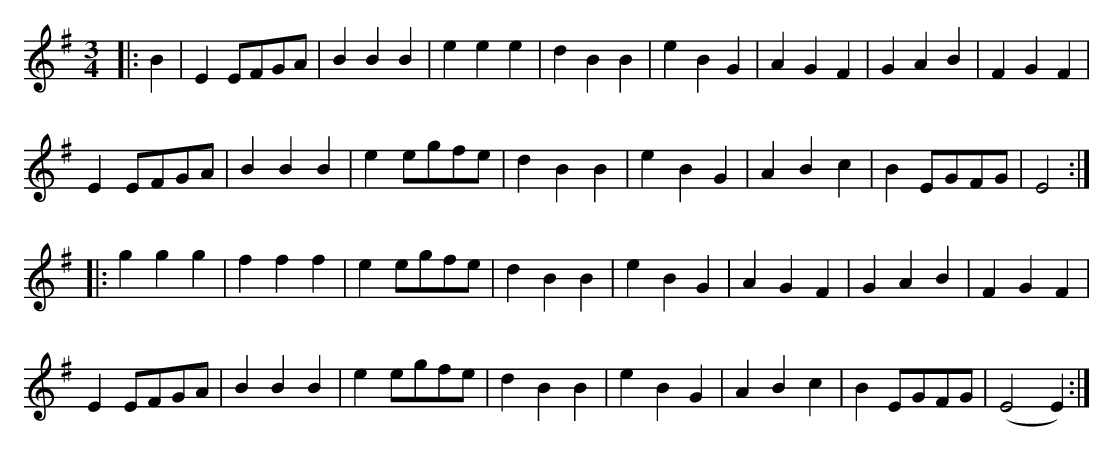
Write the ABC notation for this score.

X:1
M:3/4
K:G
|:B2|E2 EFGA|B2 B2 B2|e2 e2 e2|d2 B2 B2|e2 B2 G2|A2 G2 F2|G2 A2 B2|F2 G2 F2|
E2 EFGA|B2 B2 B2|e2 egfe|d2 B2 B2|e2 B2 G2|A2 B2 c2|B2 EGFG|E4:|
|:g2 g2 g2|f2 f2 f2|e2 egfe|d2 B2 B2|e2 B2 G2|A2 G2 F2|G2 A2 B2|F2 G2 F2|
E2 EFGA|B2 B2 B2|e2 egfe|d2 B2 B2|e2 B2 G2|A2 B2 c2|B2 EGFG|(E4 E2):|
